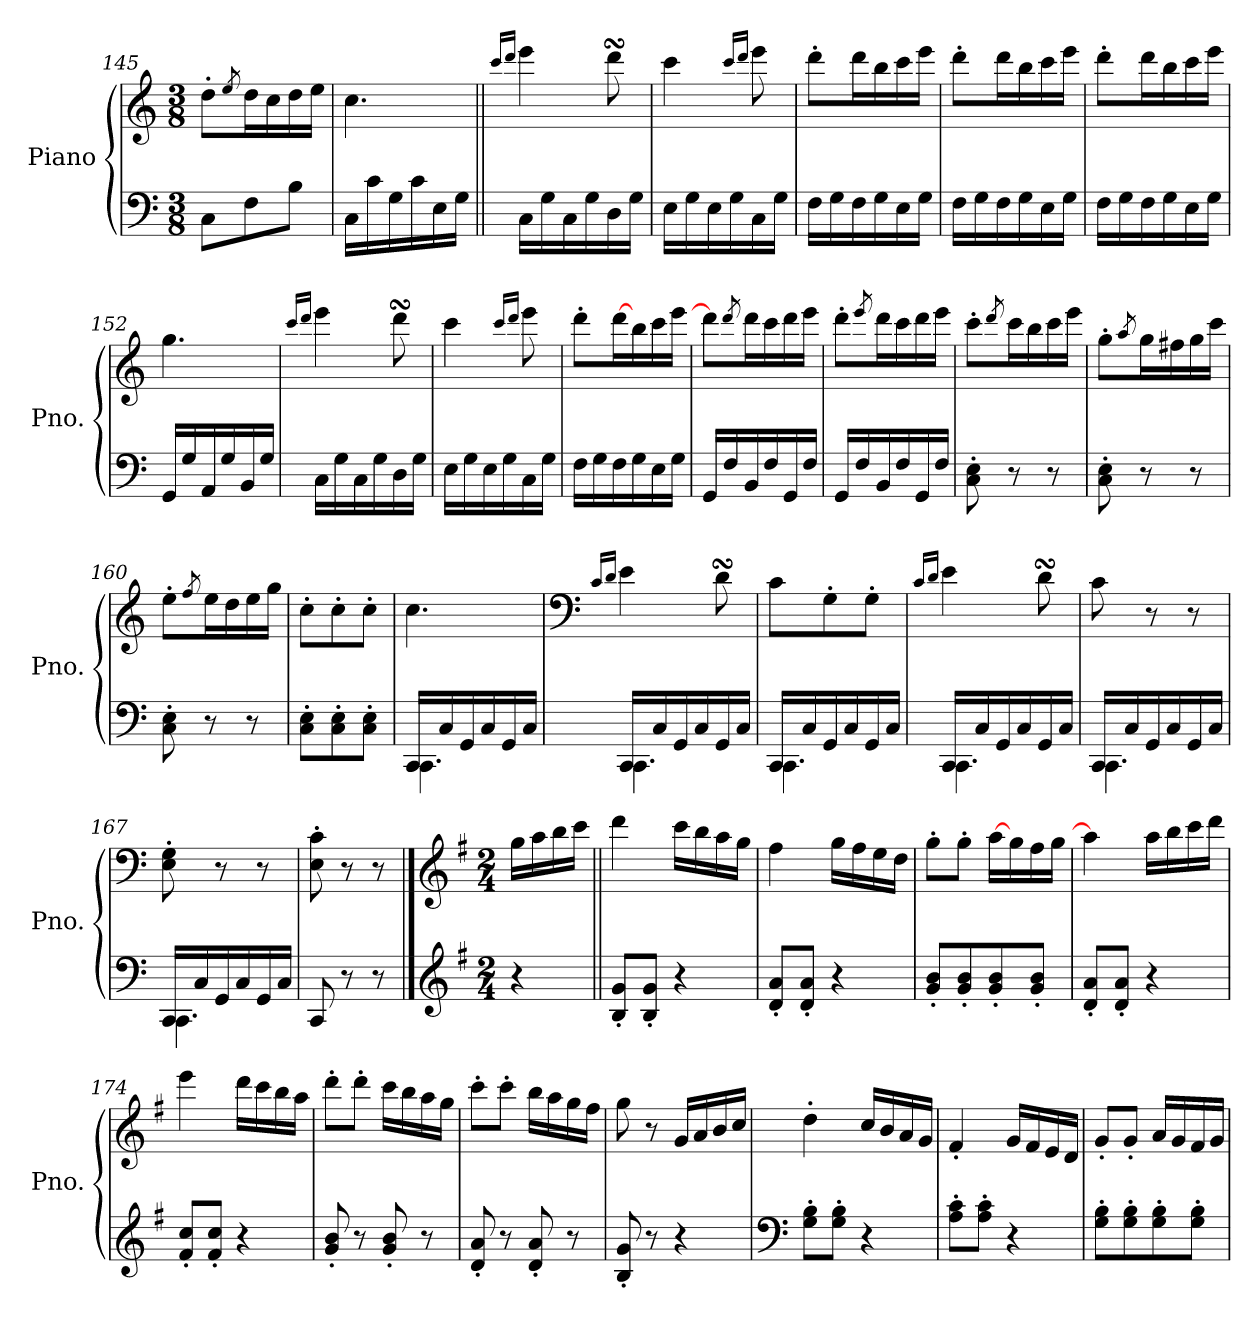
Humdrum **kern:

**kern	**kern
*part1	*part1
*staff2	*staff1
*I"Piano	*
*I'Pno.	*
*clefF4	*clefG2
*k[]	*k[]
*M3/8	*M3/8
=145	=145
8C\L	8dd'\L
.	8qee/
8F\	16dd\L
.	16cc\
8B\J	16dd\
.	16ee\JJ
=146	=146
16C\LL	4.cc\
16c\	.
16G\	.
16c\	.
16E\	.
16G\JJ	.
=147||	=147||
.	16qccc/LL
.	16qddd/JJ
16C\LL	4eee\
16G\	.
16C\	.
16G\	.
16D\	8dddsSSS\
16G\JJ	.
!!LO:LB:g=z
=148	=148
16E\LL	4ccc\
16G\	.
16E\	.
16G\	.
.	16qccc/LL
.	16qddd/JJ
16C\	8eee\
16G\JJ	.
=149	=149
16F\LL	8ddd'\L
16G\	.
16F\	16ddd\L
16G\	16bb\
16E\	16ccc\
16G\JJ	16eee\JJ
=150	=150
16F\LL	8ddd'\L
16G\	.
16F\	16ddd\L
16G\	16bb\
16E\	16ccc\
16G\JJ	16eee\JJ
=151	=151
16F\LL	8ddd'\L
16G\	.
16F\	16ddd\L
16G\	16bb\
16E\	16ccc\
16G\JJ	16eee\JJ
=152	=152
16GG/LL	4.gg\
16G/	.
16AA/	.
16G/	.
16BB/	.
16G/JJ	.
=153	=153
.	16qccc/LL
.	16qddd/JJ
16C\LL	4eee\
16G\	.
16C\	.
16G\	.
16D\	8dddsSSS\
16G\JJ	.
=154	=154
16E\LL	4ccc\
16G\	.
16E\	.
16G\	.
.	16qccc/LL
.	16qddd/JJ
16C\	8eee\
16G\JJ	.
!!LO:LB:g=z
=155	=155
16F\LL	8ddd'\L
16G\	.
16F\	[16ddd\L
16G\	16bb\
16E\	16ccc\
16G\JJ	16eee\JJ
=156	=156
16GG/LL	8ddd\L]
16F/	.
.	8qddd/
16BB/	16ddd\L
16F/	16ccc\
16GG/	16ddd\
16F/JJ	16eee\JJ
=157	=157
16GG/LL	8ddd'\L
16F/	.
.	8qeee/
16BB/	16ddd\L
16F/	16ccc\
16GG/	16ddd\
16F/JJ	16eee\JJ
=158	=158
8C\' 8E\'	8ccc'\L
.	8qddd/
8r	16ccc\L
.	16bb\
8r	16ccc\
.	16eee\JJ
=159	=159
8C\' 8E\'	8gg'\L
.	8qaa/
8r	16gg\L
.	16ff#X\
8r	16gg\
.	16ccc\JJ
=160	=160
8C\' 8E\'	8ee'\L
.	8qff/
8r	16ee\L
.	16dd\
8r	16ee\
.	16gg\JJ
=161	=161
8C\' 8E\'L	8cc'\L
8C\' 8E\'	8cc'\
8C\' 8E\'J	8cc'\J
!!LO:LB:g=z
=162	=162
!LO:N:head=solid	!
*^	*
16CC/LL	4.CC\	4.cc\
16C/	.	.
16GG/	.	.
16C/	.	.
16GG/	.	.
16C/JJ	.	.
=163	=163	=163
*	*	*clefF4
.	.	16qc/LL
.	.	16qd/JJ
!LO:N:head=solid	!	!
16CC/LL	4.CC\	4e\
16C/	.	.
16GG/	.	.
16C/	.	.
16GG/	.	8dsSSS\
16C/JJ	.	.
=164	=164	=164
!LO:N:head=solid	!	!
16CC/LL	4.CC\	8c\L
16C/	.	.
16GG/	.	8G'\
16C/	.	.
16GG/	.	8G'\J
16C/JJ	.	.
=165	=165	=165
.	.	16qc/LL
.	.	16qd/JJ
!LO:N:head=solid	!	!
16CC/LL	4.CC\	4e\
16C/	.	.
16GG/	.	.
16C/	.	.
16GG/	.	8dsSSS\
16C/JJ	.	.
=166	=166	=166
!LO:N:head=solid	!	!
16CC/LL	4.CC\	8c\
16C/	.	.
16GG/	.	8r
16C/	.	.
16GG/	.	8r
16C/JJ	.	.
=167	=167	=167
!LO:N:head=solid	!	!
16CC/LL	4.CC\	8E\' 8G\'
16C/	.	.
16GG/	.	8r
16C/	.	.
16GG/	.	8r
16C/JJ	.	.
*v	*v	*
=168	=168
8CC/	8E\' 8c\'
8r	8r
8r	8r
!!LO:PB:g=z
==169	==169
*clefG2	*clefG2
*k[f#]	*k[f#]
*M2/4	*M2/4
*	*MM80
4r	16gg\LL
.	16aa\
.	16bb\
.	16ccc\JJ
=170||	=170||
8B/' 8g/'L	4ddd\
8B/' 8g/'J	.
4r	16ccc\LL
.	16bb\
.	16aa\
.	16gg\JJ
=171	=171
8d/' 8a/'L	4ff#\
8d/' 8a/'J	.
4r	16gg\LL
.	16ff#\
.	16ee\
.	16dd\JJ
=172	=172
8g/' 8b/'L	8gg'\L
8g/' 8b/'	8gg'\J
8g/' 8b/'	[16aa\LL
.	16gg\
8g/' 8b/'J	16ff#\
.	16gg\JJ
=173	=173
8d/' 8a/'L	4aa\]
8d/' 8a/'J	.
4r	16aa\LL
.	16bb\
.	16ccc\
.	16ddd\JJ
=174	=174
8f#/' 8cc/'L	4eee\
8f#/' 8cc/'J	.
4r	16ddd\LL
.	16ccc\
.	16bb\
.	16aa\JJ
!!LO:LB:g=z
=175	=175
8g/' 8b/'	8ddd'\L
8r	8ddd'\J
8g/' 8b/'	16ccc\LL
.	16bb\
8r	16aa\
.	16gg\JJ
=176	=176
8d/' 8a/'	8ccc'\L
8r	8ccc'\J
8d/' 8a/'	16bb\LL
.	16aa\
8r	16gg\
.	16ff#\JJ
=177	=177
8B/' 8g/'	8gg\
8r	8r
4r	16g/LL
.	16a/
.	16b/
.	16cc/JJ
=178	=178
*clefF4	*
8G\' 8B\'L	4dd'\
8G\' 8B\'J	.
4r	16cc/LL
.	16b/
.	16a/
.	16g/JJ
=179	=179
8A\' 8c\'L	4f#'/
8A\' 8c\'J	.
4r	16g/LL
.	16f#/
.	16e/
.	16d/JJ
=180	=180
8G\' 8B\'L	8g'/L
8G\' 8B\'	8g'/J
8G\' 8B\'	16a/LL
.	16g/
8G\' 8B\'J	16f#/
.	16g/JJ
=	=
*-	*-
